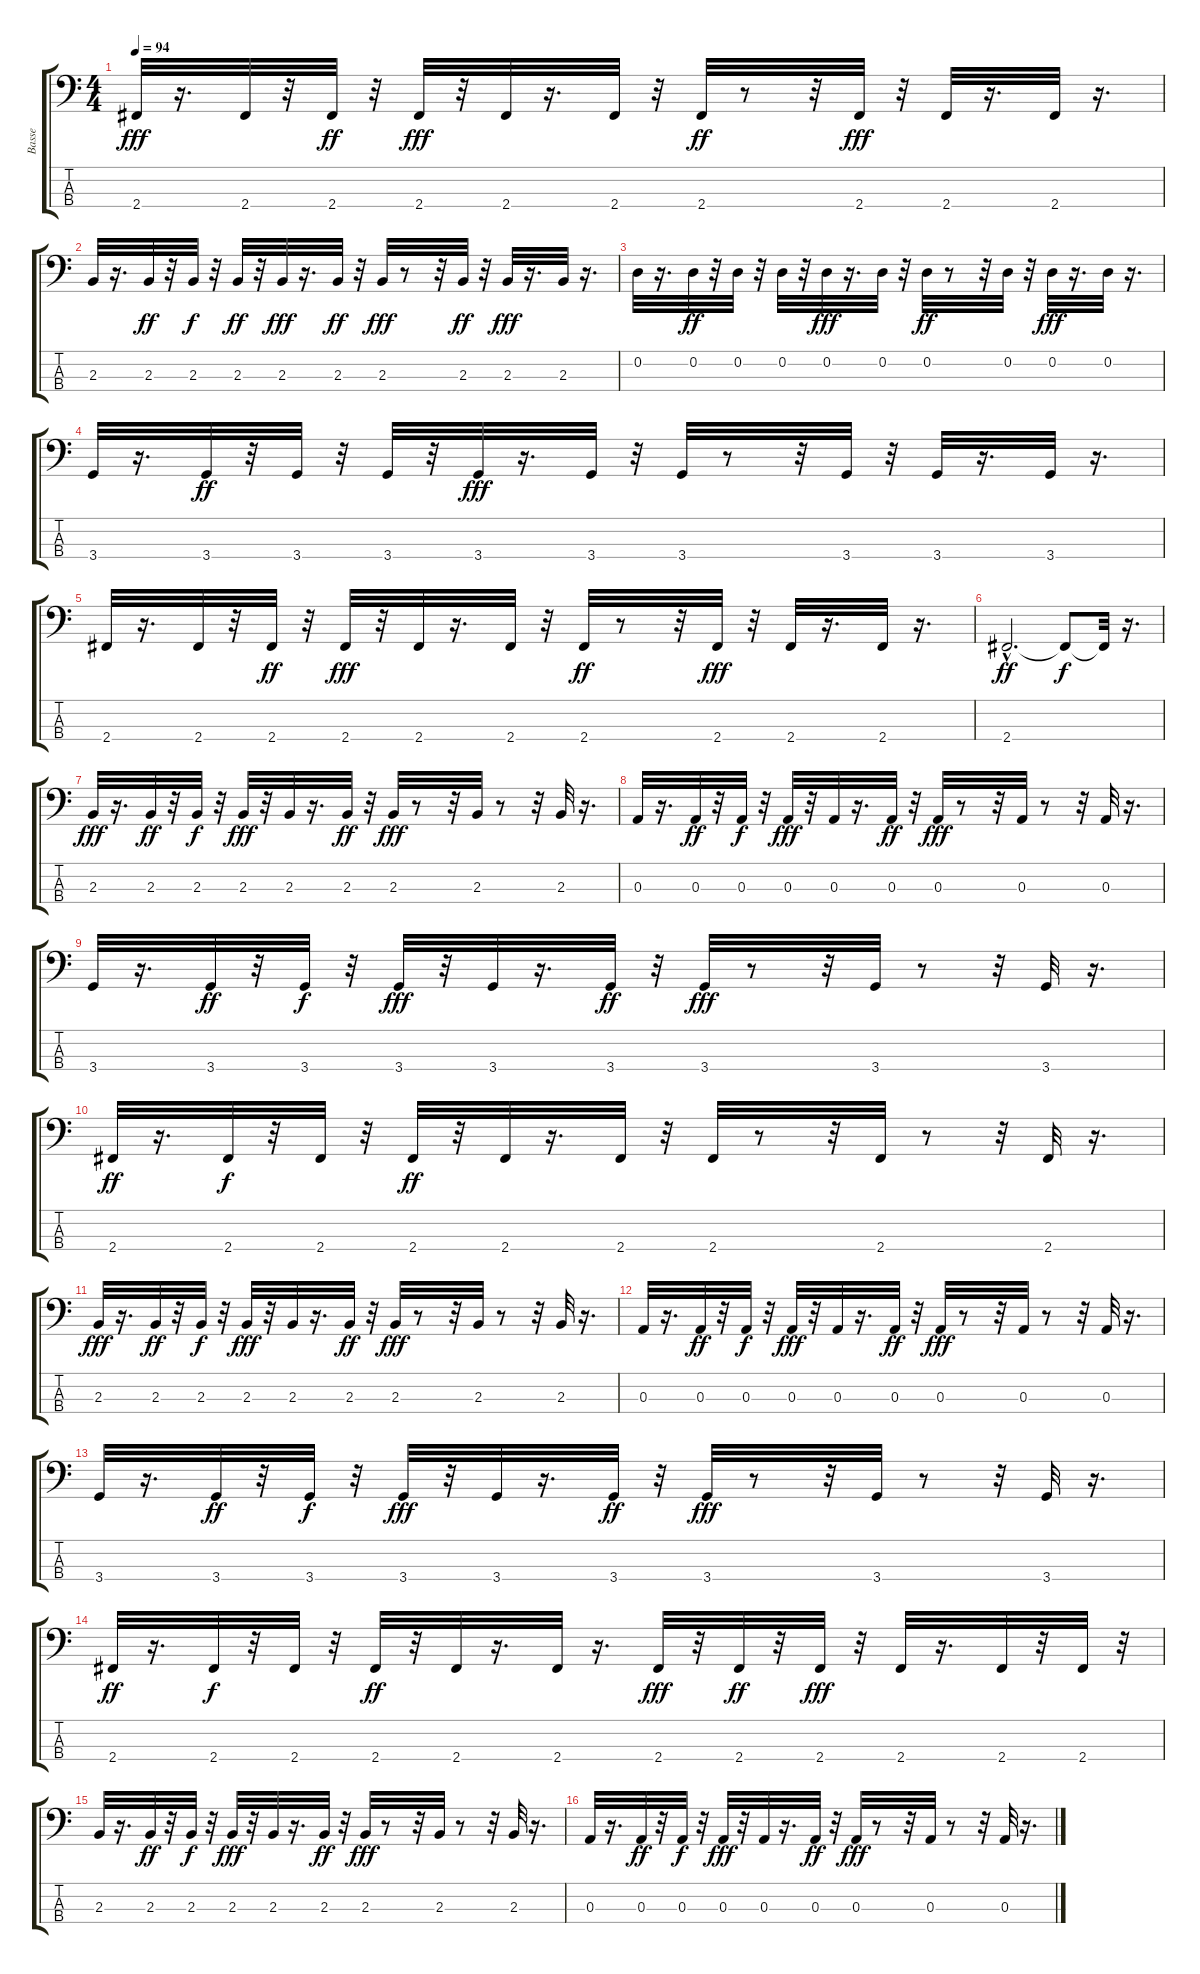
\track ("Basse" "Basse") {instrument synthbass2}
\staff {score tabs}
\tuning (G2 D2 A1 E1) {hide}
\ts (4 4)
\tempo 94
\clef f4
\ks c
2.4.32{dy fff} r.16{d} 2.4.32 r.32 2.4.32{dy ff} r.32 2.4.32{dy fff} r.32 2.4.32 r.16{d} 2.4.32 r.32 2.4.32{dy ff} r.8 r.32 2.4.32{dy fff} r.32 2.4.32 r.16{d} 2.4.32 r.16{d} |
2.3.32 r.16{d} 2.3.32{dy ff} r.32 2.3.32{dy f} r.32 2.3.32{dy ff} r.32 2.3.32{dy fff} r.16{d} 2.3.32{dy ff} r.32 2.3.32{dy fff} r.8 r.32 2.3.32{dy ff} r.32 2.3.32{dy fff} r.16{d} 2.3.32 r.16{d} |
0.2.32 r.16{d} 0.2.32{dy ff} r.32 0.2.32 r.32 0.2.32 r.32 0.2.32{dy fff} r.16{d} 0.2.32 r.32 0.2.32{dy ff} r.8 r.32 0.2.32 r.32 0.2.32{dy fff} r.16{d} 0.2.32 r.16{d} |
3.4.32 r.16{d} 3.4.32{dy ff} r.32 3.4.32 r.32 3.4.32 r.32 3.4.32{dy fff} r.16{d} 3.4.32 r.32 3.4.32 r.8 r.32 3.4.32 r.32 3.4.32 r.16{d} 3.4.32 r.16{d} |
2.4.32 r.16{d} 2.4.32 r.32 2.4.32{dy ff} r.32 2.4.32{dy fff} r.32 2.4.32 r.16{d} 2.4.32 r.32 2.4.32{dy ff} r.8 r.32 2.4.32{dy fff} r.32 2.4.32 r.16{d} 2.4.32 r.16{d} |
2.4{hac}.2{d dy ff} 2.4{t}.8{dy f} 2.4{t}.32 r.16{d} |
2.3.32{dy fff} r.16{d} 2.3.32{dy ff} r.32 2.3.32{dy f} r.32 2.3.32{dy fff} r.32 2.3.32 r.16{d} 2.3.32{dy ff} r.32 2.3.32{dy fff} r.8 r.32 2.3.32 r.8 r.32 2.3.32 r.16{d} |
0.3.32 r.16{d} 0.3.32{dy ff} r.32 0.3.32{dy f} r.32 0.3.32{dy fff} r.32 0.3.32 r.16{d} 0.3.32{dy ff} r.32 0.3.32{dy fff} r.8 r.32 0.3.32 r.8 r.32 0.3.32 r.16{d} |
3.4.32 r.16{d} 3.4.32{dy ff} r.32 3.4.32{dy f} r.32 3.4.32{dy fff} r.32 3.4.32 r.16{d} 3.4.32{dy ff} r.32 3.4.32{dy fff} r.8 r.32 3.4.32 r.8 r.32 3.4.32 r.16{d} |
2.4.32{dy ff} r.16{d} 2.4.32{dy f} r.32 2.4.32 r.32 2.4.32{dy ff} r.32 2.4.32 r.16{d} 2.4.32 r.32 2.4.32 r.8 r.32 2.4.32 r.8 r.32 2.4.32 r.16{d} |
2.3.32{dy fff} r.16{d} 2.3.32{dy ff} r.32 2.3.32{dy f} r.32 2.3.32{dy fff} r.32 2.3.32 r.16{d} 2.3.32{dy ff} r.32 2.3.32{dy fff} r.8 r.32 2.3.32 r.8 r.32 2.3.32 r.16{d} |
0.3.32 r.16{d} 0.3.32{dy ff} r.32 0.3.32{dy f} r.32 0.3.32{dy fff} r.32 0.3.32 r.16{d} 0.3.32{dy ff} r.32 0.3.32{dy fff} r.8 r.32 0.3.32 r.8 r.32 0.3.32 r.16{d} |
3.4.32 r.16{d} 3.4.32{dy ff} r.32 3.4.32{dy f} r.32 3.4.32{dy fff} r.32 3.4.32 r.16{d} 3.4.32{dy ff} r.32 3.4.32{dy fff} r.8 r.32 3.4.32 r.8 r.32 3.4.32 r.16{d} |
2.4.32{dy ff} r.16{d} 2.4.32{dy f} r.32 2.4.32 r.32 2.4.32{dy ff} r.32 2.4.32 r.16{d} 2.4.32 r.16{d} 2.4.32{dy fff} r.32 2.4.32{dy ff} r.32 2.4.32{dy fff} r.32 2.4.32 r.16{d} 2.4.32 r.32 2.4.32 r.32 |
2.3.32 r.16{d} 2.3.32{dy ff} r.32 2.3.32{dy f} r.32 2.3.32{dy fff} r.32 2.3.32 r.16{d} 2.3.32{dy ff} r.32 2.3.32{dy fff} r.8 r.32 2.3.32 r.8 r.32 2.3.32 r.16{d} |
0.3.32 r.16{d} 0.3.32{dy ff} r.32 0.3.32{dy f} r.32 0.3.32{dy fff} r.32 0.3.32 r.16{d} 0.3.32{dy ff} r.32 0.3.32{dy fff} r.8 r.32 0.3.32 r.8 r.32 0.3.32 r.16{d}
